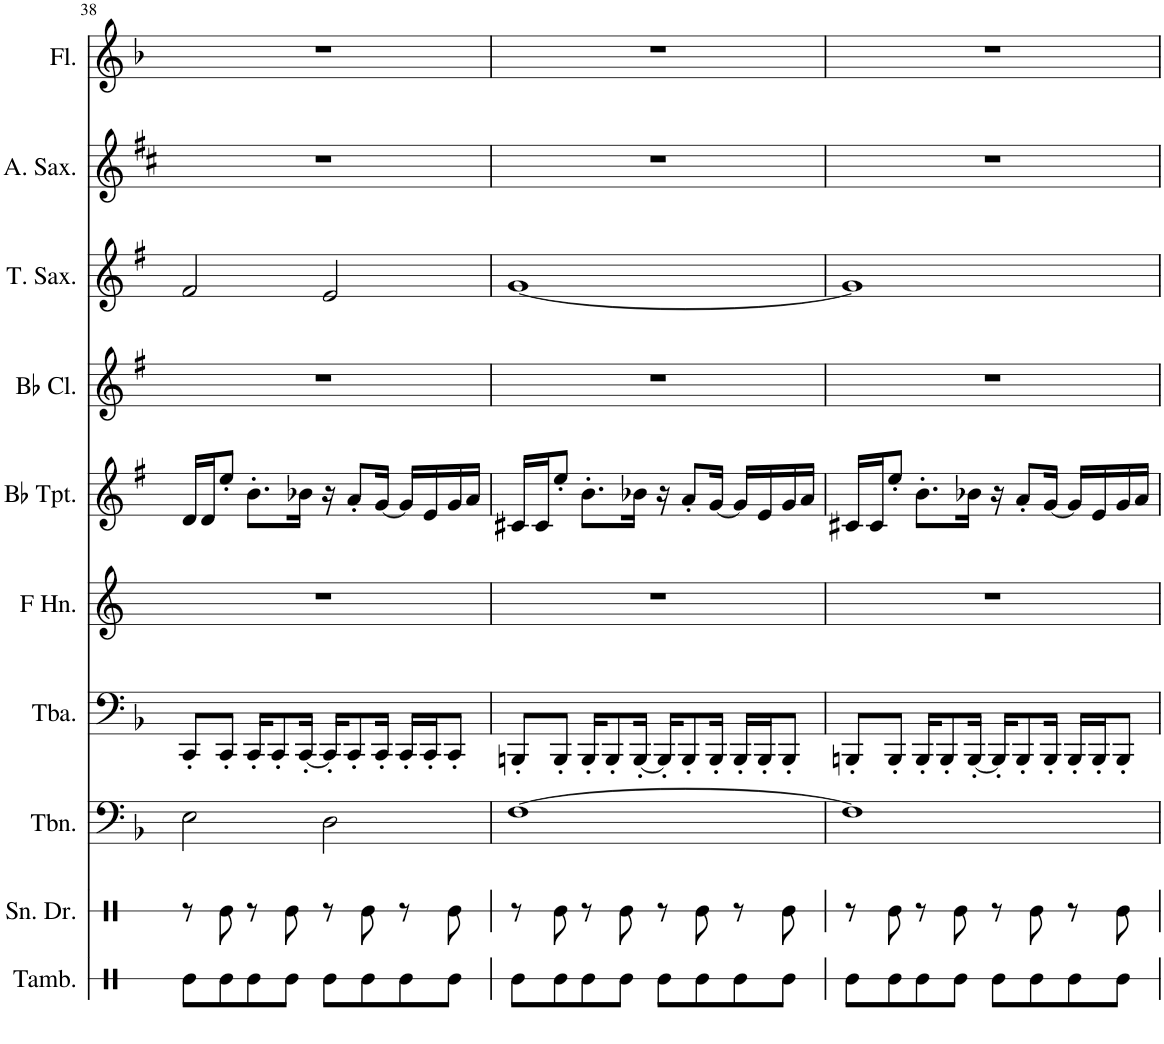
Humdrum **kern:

**kern	**kern	**kern	**kern	**kern	**kern	**kern	**kern	**kern	**kern
*part10	*part9	*part8	*part7	*part6	*part5	*part4	*part3	*part2	*part1
*staff10	*staff9	*staff8	*staff7	*staff6	*staff5	*staff4	*staff3	*staff2	*staff1
*I"Tambourine	*I"Snare Drum	*I"Trombone	*I"Tuba	*I"Horn in F	*I"Bb Trumpet	*I"Bb Clarinet	*I"Tenor Saxophone	*I"Alto Saxophone	*I"Flute
*I'Tamb.	*I'Sn. Dr.	*I'Tbn.	*I'Tba.	*	*I'Bb Tpt.	*I'Bb Cl.	*I'T. Sax.	*I'A. Sax.	*I'Fl.
!!LO:PB:g=z
*clefX	*clefX	*clefF4	*clefF4	*clefG2	*clefG2	*clefG2	*clefG2	*clefG2	*clefG2
*	*	*	*	*Trd4c7	*Trd1c2	*Trd1c2	*Trd8c14	*Trd5c9	*
*k[]	*k[]	*k[b-]	*k[b-]	*k[]	*k[f#]	*k[f#]	*k[f#]	*k[f#c#]	*k[b-]
*M4/4	*M4/4	*M4/4	*M4/4	*M4/4	*M4/4	*M4/4	*M4/4	*M4/4	*M4/4
=38	=38	=38	=38	=38	=38	=38	=38	=38	=38
8Re\L	8r	2E\	8CC'/L	1r	16d/LL	1r	2f#/	1r	1r
.	.	.	.	.	16d/J	.	.	.	.
8Re\	8Re\	.	8CC'/J	.	8ee'/J	.	.	.	.
8Re\	8r	.	16CC'/KL	.	8.b'\L	.	.	.	.
.	.	.	8CC'/	.	.	.	.	.	.
8Re\J	8Re\	.	.	.	.	.	.	.	.
.	.	.	[16CC'/Jk	.	16b-X\Jk	.	.	.	.
8Re\L	8r	2D\	16CC'/KL]	.	16r	.	2e/	.	.
.	.	.	8CC'/	.	8a'/L	.	.	.	.
8Re\	8Re\	.	.	.	.	.	.	.	.
.	.	.	16CC'/Jk	.	[16g/Jk	.	.	.	.
8Re\	8r	.	16CC'/LL	.	16g/LL]	.	.	.	.
.	.	.	16CC'/J	.	16e/	.	.	.	.
8Re\J	8Re\	.	8CC'/J	.	16g/	.	.	.	.
.	.	.	.	.	16a/JJ	.	.	.	.
=39	=39	=39	=39	=39	=39	=39	=39	=39	=39
8Re\L	8r	[1F	8BBBn'/L	1r	16c#X/LL	1r	[1g	1r	1r
.	.	.	.	.	16c#/J	.	.	.	.
8Re\	8Re\	.	8BBB'/J	.	8ee'/J	.	.	.	.
8Re\	8r	.	16BBB'/KL	.	8.b'\L	.	.	.	.
.	.	.	8BBB'/	.	.	.	.	.	.
8Re\J	8Re\	.	.	.	.	.	.	.	.
.	.	.	[16BBB'/Jk	.	16b-X\Jk	.	.	.	.
8Re\L	8r	.	16BBB'/KL]	.	16r	.	.	.	.
.	.	.	8BBB'/	.	8a'/L	.	.	.	.
8Re\	8Re\	.	.	.	.	.	.	.	.
.	.	.	16BBB'/Jk	.	[16g/Jk	.	.	.	.
8Re\	8r	.	16BBB'/LL	.	16g/LL]	.	.	.	.
.	.	.	16BBB'/J	.	16e/	.	.	.	.
8Re\J	8Re\	.	8BBB'/J	.	16g/	.	.	.	.
.	.	.	.	.	16a/JJ	.	.	.	.
=40	=40	=40	=40	=40	=40	=40	=40	=40	=40
8Re\L	8r	1F]	8BBBn'/L	1r	16c#X/LL	1r	1g]	1r	1r
.	.	.	.	.	16c#/J	.	.	.	.
8Re\	8Re\	.	8BBB'/J	.	8ee'/J	.	.	.	.
8Re\	8r	.	16BBB'/KL	.	8.b'\L	.	.	.	.
.	.	.	8BBB'/	.	.	.	.	.	.
8Re\J	8Re\	.	.	.	.	.	.	.	.
.	.	.	[16BBB'/Jk	.	16b-X\Jk	.	.	.	.
8Re\L	8r	.	16BBB'/KL]	.	16r	.	.	.	.
.	.	.	8BBB'/	.	8a'/L	.	.	.	.
8Re\	8Re\	.	.	.	.	.	.	.	.
.	.	.	16BBB'/Jk	.	[16g/Jk	.	.	.	.
8Re\	8r	.	16BBB'/LL	.	16g/LL]	.	.	.	.
.	.	.	16BBB'/J	.	16e/	.	.	.	.
8Re\J	8Re\	.	8BBB'/J	.	16g/	.	.	.	.
.	.	.	.	.	16a/JJ	.	.	.	.
=	=	=	=	=	=	=	=	=	=
*-	*-	*-	*-	*-	*-	*-	*-	*-	*-
